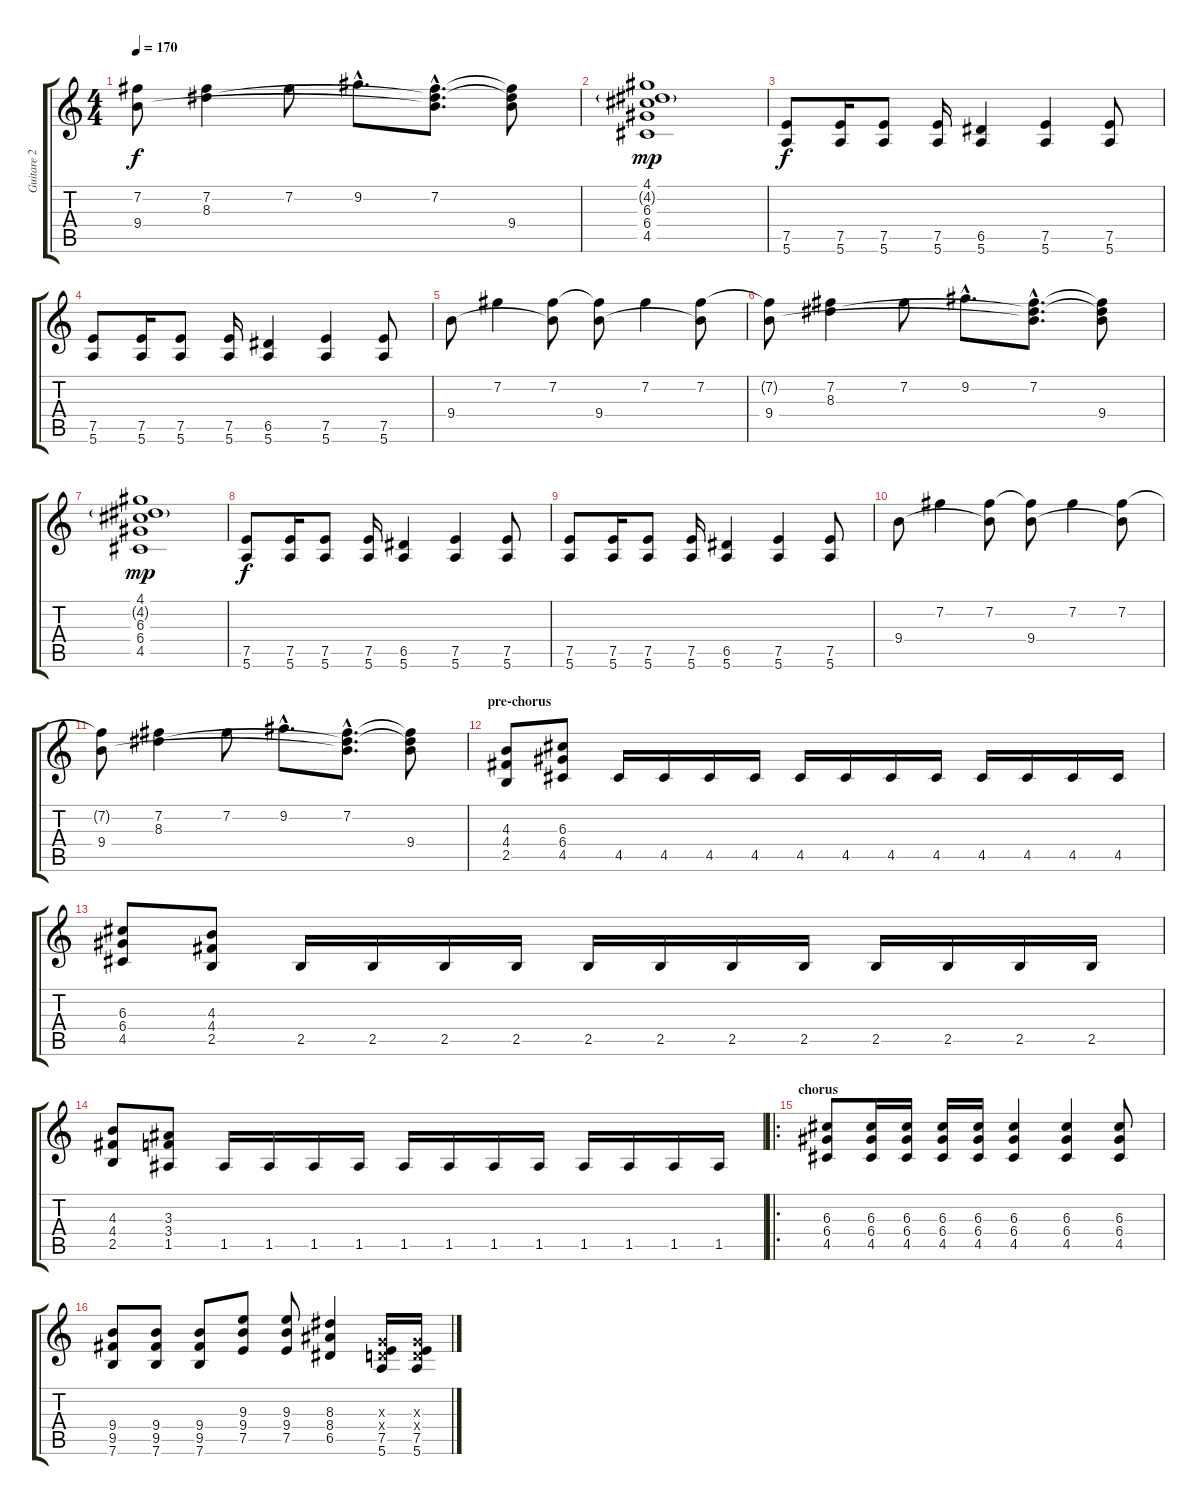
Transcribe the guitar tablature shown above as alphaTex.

\track ("Guitare 2" "Guitare 2") {instrument distortionguitar}
\staff {score tabs}
\tuning (E4 B3 G3 D3 A2 E2) {hide}
\ts (4 4)
\tempo 170
\clef g2
\ks c
(7.2{t} 9.4).8{dy f} (7.2 8.3).4 7.2.8 9.2{hac}.8{d} (7.2{hac} 8.3{hac t} 9.4{hac t}).8{d} (7.2{t} 8.3{t} 9.4).8 |
(4.1 4.2{g} 6.3 6.4 4.5).1{dy mp} |
(7.5 5.6).8{dy f} (7.5 5.6).16 (7.5 5.6).8 (7.5 5.6).16 (6.5 5.6).4 (7.5 5.6).4 (7.5 5.6).8 |
(7.5 5.6).8 (7.5 5.6).16 (7.5 5.6).8 (7.5 5.6).16 (6.5 5.6).4 (7.5 5.6).4 (7.5 5.6).8 |
9.4.8 7.2.4 (7.2 9.4{t}).8 (7.2{t} 9.4).8 7.2.4 (7.2 9.4{t}).8 |
(7.2{t} 9.4).8 (7.2 8.3).4 7.2.8 9.2{hac}.8{d} (7.2{hac} 8.3{hac t} 9.4{hac t}).8{d} (7.2{t} 8.3{t} 9.4).8 |
(4.1 4.2{g} 6.3 6.4 4.5).1{dy mp} |
(7.5 5.6).8{dy f} (7.5 5.6).16 (7.5 5.6).8 (7.5 5.6).16 (6.5 5.6).4 (7.5 5.6).4 (7.5 5.6).8 |
(7.5 5.6).8 (7.5 5.6).16 (7.5 5.6).8 (7.5 5.6).16 (6.5 5.6).4 (7.5 5.6).4 (7.5 5.6).8 |
9.4.8 7.2.4 (7.2 9.4{t}).8 (7.2{t} 9.4).8 7.2.4 (7.2 9.4{t}).8 |
(7.2{t} 9.4).8 (7.2 8.3).4 7.2.8 9.2{hac}.8{d} (7.2{hac} 8.3{hac t} 9.4{hac t}).8{d} (7.2{t} 8.3{t} 9.4).8 |
\section ("" "pre-chorus")
(4.3 4.4 2.5).8 (6.3 6.4 4.5).8 4.5.16 4.5.16 4.5.16 4.5.16 4.5.16 4.5.16 4.5.16 4.5.16 4.5.16 4.5.16 4.5.16 4.5.16 |
(6.3 6.4 4.5).8 (4.3 4.4 2.5).8 2.5.16 2.5.16 2.5.16 2.5.16 2.5.16 2.5.16 2.5.16 2.5.16 2.5.16 2.5.16 2.5.16 2.5.16 |
(4.3 4.4 2.5).8 (3.3 3.4 1.5).8 1.5.16 1.5.16 1.5.16 1.5.16 1.5.16 1.5.16 1.5.16 1.5.16 1.5.16 1.5.16 1.5.16 1.5.16 |
\ro
\section ("" "chorus")
(6.3 6.4 4.5).8 (6.3 6.4 4.5).16 (6.3 6.4 4.5).16 (6.3 6.4 4.5).16 (6.3 6.4 4.5).16 (6.3 6.4 4.5).4 (6.3 6.4 4.5).4 (6.3 6.4 4.5).8 |
(9.4 9.5 7.6).8 (9.4 9.5 7.6).8 (9.4 9.5 7.6).8 (9.3 9.4 7.5).8 (9.3 9.4 7.5).8 (8.3 8.4 6.5).4 (0.3{x} 0.4{x} 7.5 5.6).16 (0.3{x} 0.4{x} 7.5 5.6).16
